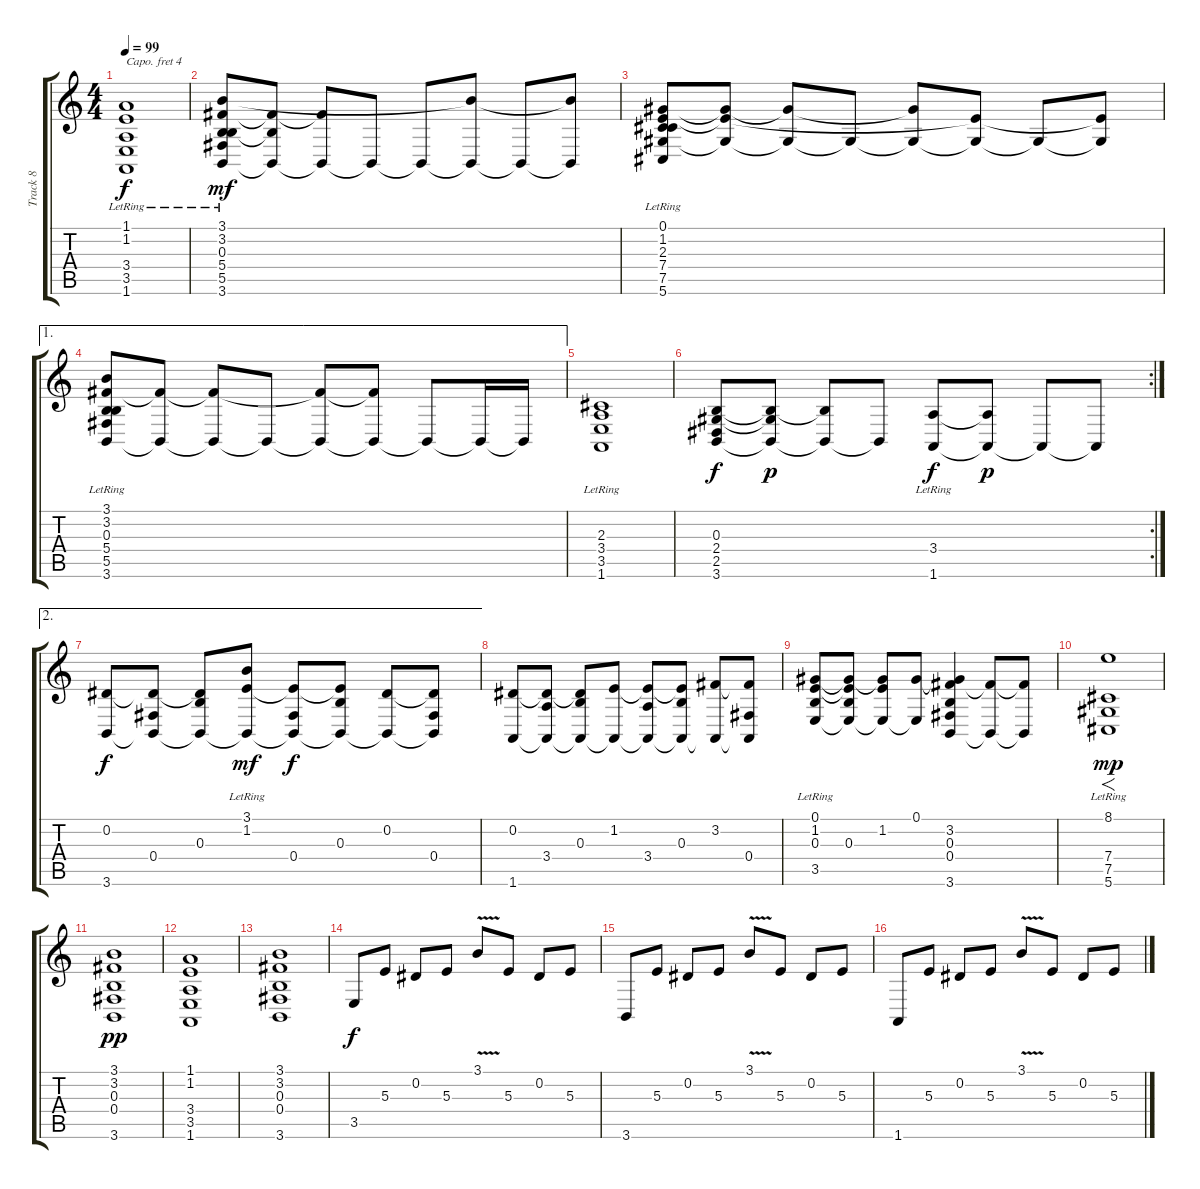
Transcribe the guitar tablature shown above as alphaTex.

\track ("Track 8" "Track 8") {instrument stringensemble1}
\staff {score tabs}
\capo 4
\tuning (E4 B3 G3 D3 A2 E2) {hide}
\ts (4 4)
\tempo 99
\clef g2
\ks c
(1.1{lr} 1.2{lr} 3.4{lr} 3.5{lr} 1.6{lr}).1{dy f} |
(3.1{lr} 3.2{lr} 0.3{lr} 5.4{lr} 5.5 3.6{lr}).8{dy mf} (3.2{t} 0.3{t} 3.6{t}).8 (3.2{t} 3.6{t}).8 3.6{t}.8 3.6{t}.8 (3.1{t} 3.6{t}).8 3.6{t}.8 (3.1{t} 3.6{t}).8 |
(0.1{lr} 1.2 2.3 7.4 7.5 5.6).8 (0.1{t} 1.2{t} 7.5{t}).8 (0.1{t} 7.5{t}).8 7.5{t}.8 (0.1{t} 7.5{t}).8 (1.2{t} 7.5{t}).8 7.5{t}.8 (1.2{t} 7.5{t}).8 |
\ae 1
(3.1{lr} 3.2{lr} 0.3 5.4{lr} 5.5{lr} 3.6{lr}).8 (3.2{t} 3.6{t}).8 (3.2{t} 3.6{t}).8 3.6{t}.8 (3.2{t} 3.6{t}).8 (3.2{t} 3.6{t}).8 3.6{t}.8 3.6{t}.16 3.6{t}.16 |
(2.3{lr} 3.4{lr} 3.5{lr} 1.6{lr}).1 |
\rc 2
(0.3 2.4 2.5 3.6).8{dy f} (0.3{t} 2.4{t} 3.6{t}).8{dy p} (0.3{t} 3.6{t}).8 3.6{t}.8 (3.4{lr} 1.6{lr}).8{dy f} (3.4{t} 1.6{t}).8{dy p} 1.6{t}.8 1.6{t}.8 |
\ae 2
(0.2 3.6).8{dy f} (0.2{t} 0.4 3.6{t}).8 (0.2{t} 0.3 3.6{t}).8 (3.1{lr} 1.2{lr} 3.6{t}).8{dy mf} (1.2{t} 0.4 3.6{t}).8{dy f} (1.2{t} 0.3 3.6{t}).8 (0.2 3.6{t}).8 (0.2{t} 0.4 3.6{t}).8 |
(0.2 1.6).8 (0.2{t} 3.4 1.6{t}).8 (0.2{t} 0.3 1.6{t}).8 (1.2 1.6{t}).8 (1.2{t} 3.4 1.6{t}).8 (1.2{t} 0.3 1.6{t}).8 (3.2 1.6{t}).8 (3.2{t} 0.4 1.6{t}).8 |
(0.1{lr} 1.2{lr} 0.3{lr} 3.5{lr}).8 (0.1{t} 1.2{t} 0.3 3.5{t}).8 (0.1{t} 1.2 3.5{t}).8 (0.1 3.5{t}).8 (0.1{t} 3.2 0.3 0.4 3.6).4 (3.2{t} 3.6{t}).8 (3.2{t} 3.6{t}).8 |
(8.1{lr} 7.4 7.5 5.6).1{f dy mp} |
(3.1 3.2 0.3 0.4 3.6).1{dy pp} |
(1.1 1.2 3.4 3.5 1.6).1 |
(3.1 3.2 0.3 0.4 3.6).1 |
3.5.8{dy f} 5.3.8 0.2.8 5.3.8 3.1{v}.8 5.3.8 0.2.8 5.3.8 |
3.6.8 5.3.8 0.2.8 5.3.8 3.1{v}.8 5.3.8 0.2.8 5.3.8 |
1.6.8 5.3.8 0.2.8 5.3.8 3.1{v}.8 5.3.8 0.2.8 5.3.8
